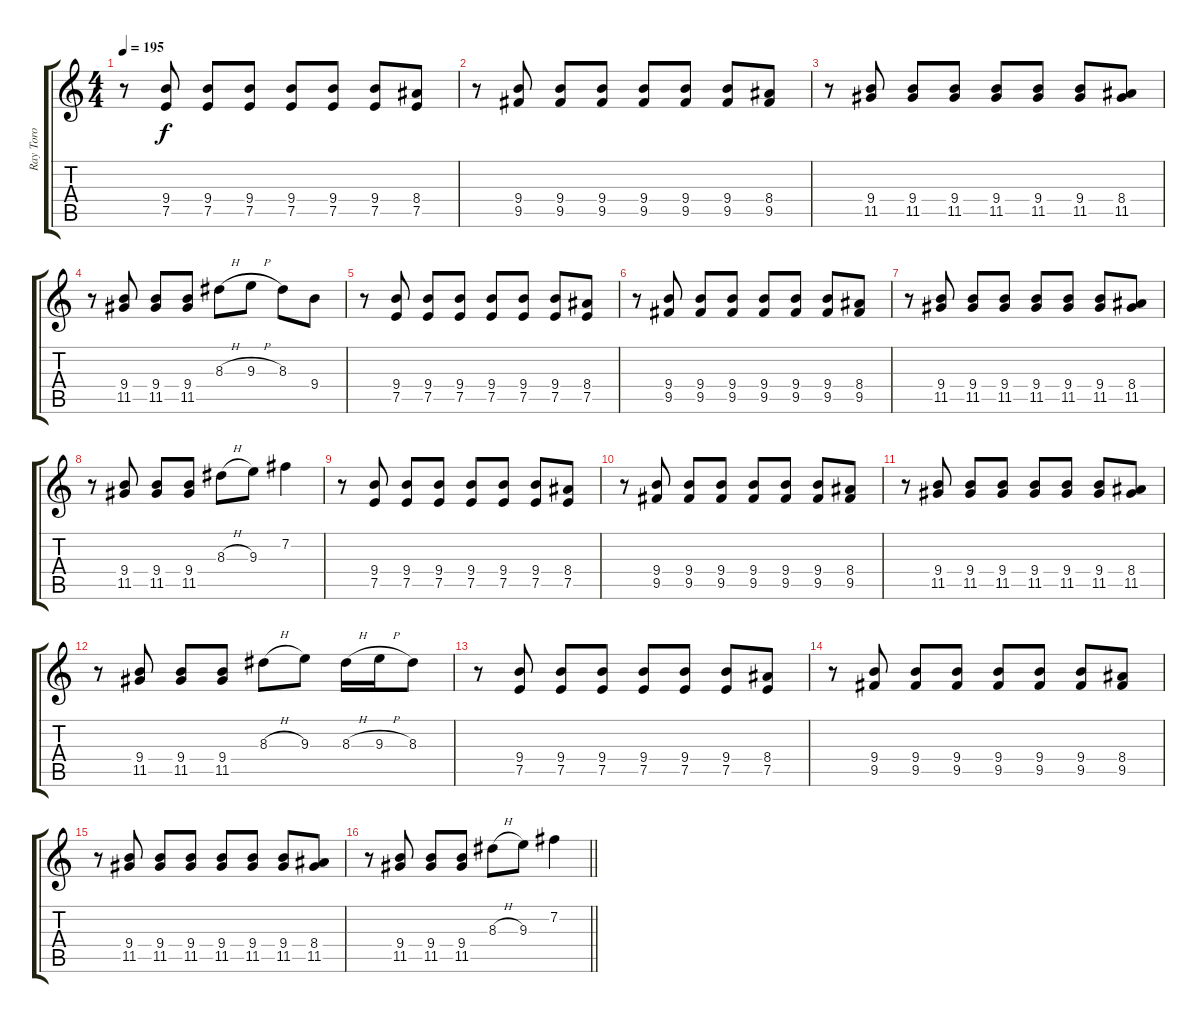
\track ("Ray Toro" "Ray Toro") {instrument distortionguitar}
\staff {score tabs}
\tuning (E4 B3 G3 D3 A2 E2) {hide}
\ts (4 4)
\tempo 195
\clef g2
\ks c
r.8{dy f} (9.4 7.5).8 (9.4 7.5).8 (9.4 7.5).8 (9.4 7.5).8 (9.4 7.5).8 (9.4 7.5).8 (8.4 7.5).8 |
r.8 (9.4 9.5).8 (9.4 9.5).8 (9.4 9.5).8 (9.4 9.5).8 (9.4 9.5).8 (9.4 9.5).8 (8.4 9.5).8 |
r.8 (9.4 11.5).8 (9.4 11.5).8 (9.4 11.5).8 (9.4 11.5).8 (9.4 11.5).8 (9.4 11.5).8 (8.4 11.5).8 |
r.8 (9.4 11.5).8 (9.4 11.5).8 (9.4 11.5).8 8.3{h}.8 9.3{h}.8 8.3.8 9.4.8 |
r.8 (9.4 7.5).8 (9.4 7.5).8 (9.4 7.5).8 (9.4 7.5).8 (9.4 7.5).8 (9.4 7.5).8 (8.4 7.5).8 |
r.8 (9.4 9.5).8 (9.4 9.5).8 (9.4 9.5).8 (9.4 9.5).8 (9.4 9.5).8 (9.4 9.5).8 (8.4 9.5).8 |
r.8 (9.4 11.5).8 (9.4 11.5).8 (9.4 11.5).8 (9.4 11.5).8 (9.4 11.5).8 (9.4 11.5).8 (8.4 11.5).8 |
r.8 (9.4 11.5).8 (9.4 11.5).8 (9.4 11.5).8 8.3{h}.8 9.3.8 7.2.4 |
r.8 (9.4 7.5).8 (9.4 7.5).8 (9.4 7.5).8 (9.4 7.5).8 (9.4 7.5).8 (9.4 7.5).8 (8.4 7.5).8 |
r.8 (9.4 9.5).8 (9.4 9.5).8 (9.4 9.5).8 (9.4 9.5).8 (9.4 9.5).8 (9.4 9.5).8 (8.4 9.5).8 |
r.8 (9.4 11.5).8 (9.4 11.5).8 (9.4 11.5).8 (9.4 11.5).8 (9.4 11.5).8 (9.4 11.5).8 (8.4 11.5).8 |
r.8 (9.4 11.5).8 (9.4 11.5).8 (9.4 11.5).8 8.3{h}.8 9.3.8 8.3{h}.16 9.3{h}.16 8.3.8 |
r.8 (9.4 7.5).8 (9.4 7.5).8 (9.4 7.5).8 (9.4 7.5).8 (9.4 7.5).8 (9.4 7.5).8 (8.4 7.5).8 |
r.8 (9.4 9.5).8 (9.4 9.5).8 (9.4 9.5).8 (9.4 9.5).8 (9.4 9.5).8 (9.4 9.5).8 (8.4 9.5).8 |
r.8 (9.4 11.5).8 (9.4 11.5).8 (9.4 11.5).8 (9.4 11.5).8 (9.4 11.5).8 (9.4 11.5).8 (8.4 11.5).8 |
\barLineRight lightlight
r.8 (9.4 11.5).8 (9.4 11.5).8 (9.4 11.5).8 8.3{h}.8 9.3.8 7.2.4
